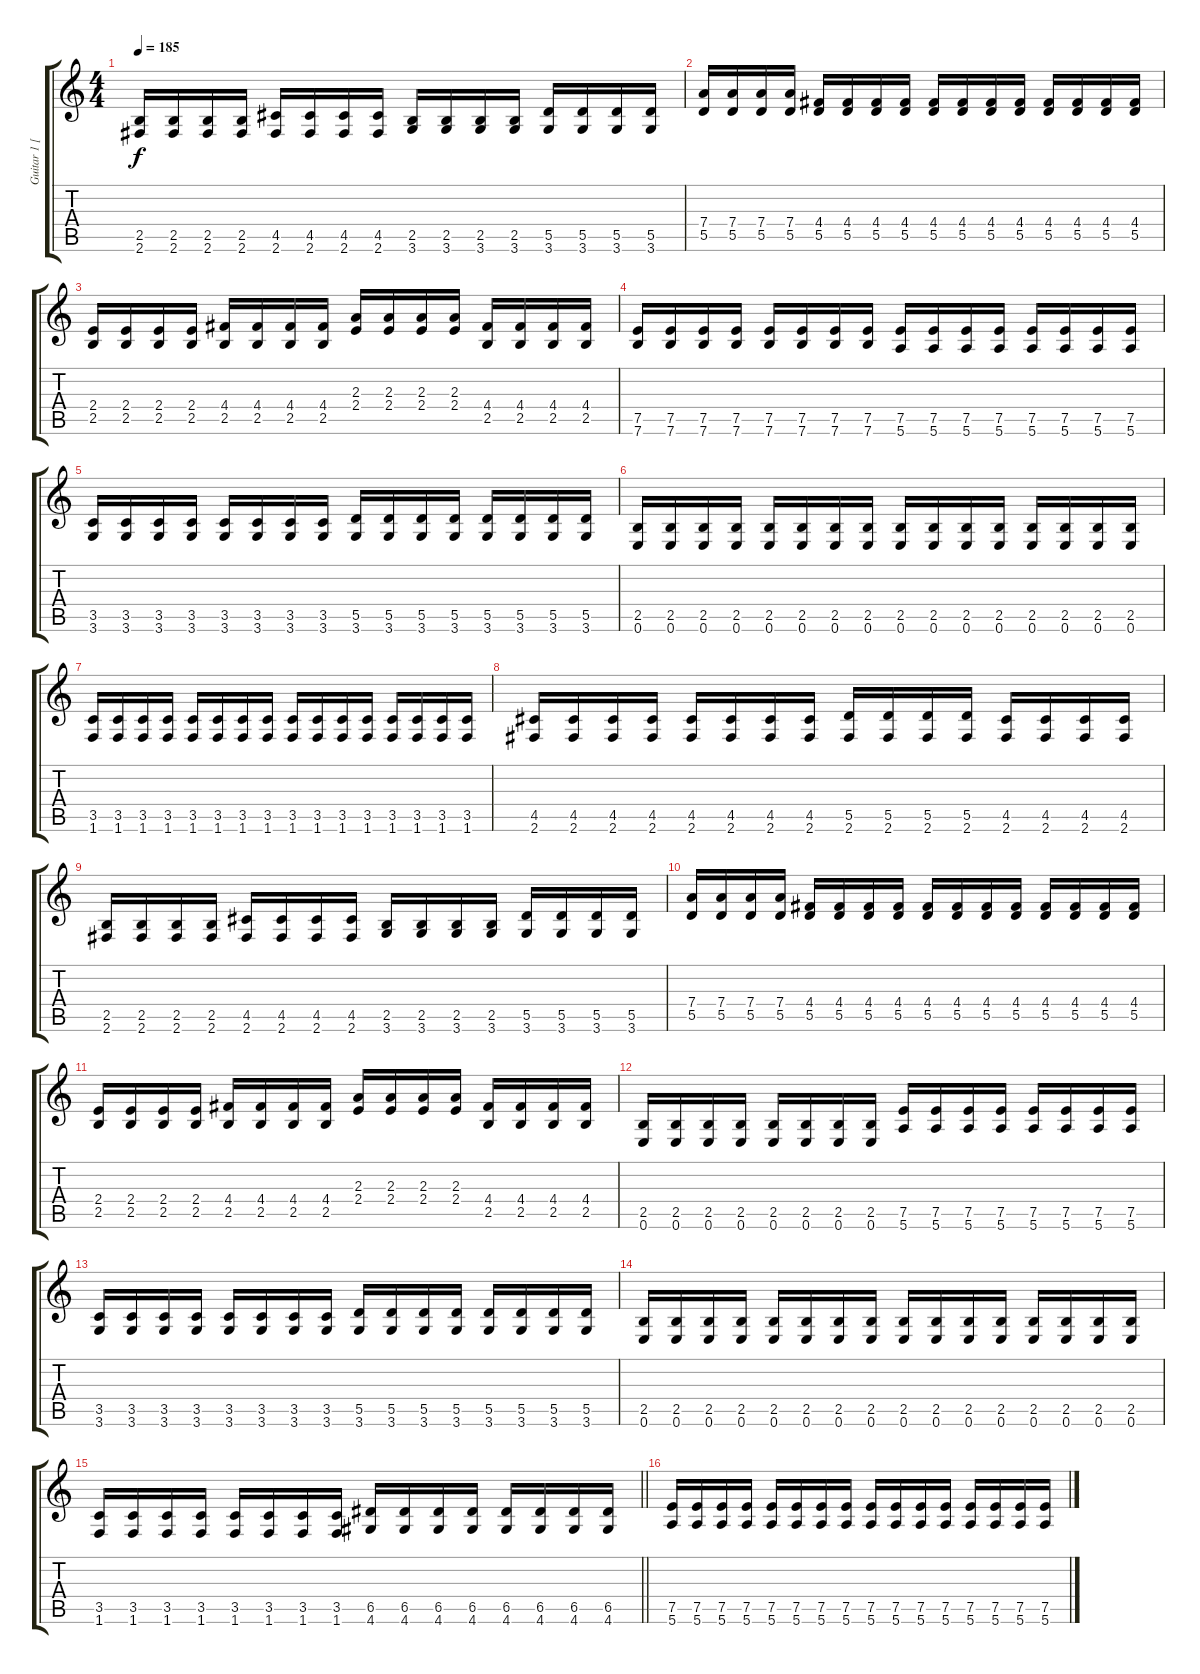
\track ("Guitar 1 [Left]" "Guitar 1 [") {instrument overdrivenguitar}
\staff {score tabs}
\tuning (E4 B3 G3 D3 A2 E2) {hide}
\ts (4 4)
\tempo 185
\clef g2
\ks c
(2.5 2.6).16{dy f} (2.5 2.6).16 (2.5 2.6).16 (2.5 2.6).16 (4.5 2.6).16 (4.5 2.6).16 (4.5 2.6).16 (4.5 2.6).16 (2.5 3.6).16 (2.5 3.6).16 (2.5 3.6).16 (2.5 3.6).16 (5.5 3.6).16 (5.5 3.6).16 (5.5 3.6).16 (5.5 3.6).16 |
(7.4 5.5).16 (7.4 5.5).16 (7.4 5.5).16 (7.4 5.5).16 (4.4 5.5).16 (4.4 5.5).16 (4.4 5.5).16 (4.4 5.5).16 (4.4 5.5).16 (4.4 5.5).16 (4.4 5.5).16 (4.4 5.5).16 (4.4 5.5).16 (4.4 5.5).16 (4.4 5.5).16 (4.4 5.5).16 |
(2.4 2.5).16 (2.4 2.5).16 (2.4 2.5).16 (2.4 2.5).16 (4.4 2.5).16 (4.4 2.5).16 (4.4 2.5).16 (4.4 2.5).16 (2.3 2.4).16 (2.3 2.4).16 (2.3 2.4).16 (2.3 2.4).16 (4.4 2.5).16 (4.4 2.5).16 (4.4 2.5).16 (4.4 2.5).16 |
(7.5 7.6).16 (7.5 7.6).16 (7.5 7.6).16 (7.5 7.6).16 (7.5 7.6).16 (7.5 7.6).16 (7.5 7.6).16 (7.5 7.6).16 (7.5 5.6).16 (7.5 5.6).16 (7.5 5.6).16 (7.5 5.6).16 (7.5 5.6).16 (7.5 5.6).16 (7.5 5.6).16 (7.5 5.6).16 |
(3.5 3.6).16 (3.5 3.6).16 (3.5 3.6).16 (3.5 3.6).16 (3.5 3.6).16 (3.5 3.6).16 (3.5 3.6).16 (3.5 3.6).16 (5.5 3.6).16 (5.5 3.6).16 (5.5 3.6).16 (5.5 3.6).16 (5.5 3.6).16 (5.5 3.6).16 (5.5 3.6).16 (5.5 3.6).16 |
(2.5 0.6).16 (2.5 0.6).16 (2.5 0.6).16 (2.5 0.6).16 (2.5 0.6).16 (2.5 0.6).16 (2.5 0.6).16 (2.5 0.6).16 (2.5 0.6).16 (2.5 0.6).16 (2.5 0.6).16 (2.5 0.6).16 (2.5 0.6).16 (2.5 0.6).16 (2.5 0.6).16 (2.5 0.6).16 |
(3.5 1.6).16 (3.5 1.6).16 (3.5 1.6).16 (3.5 1.6).16 (3.5 1.6).16 (3.5 1.6).16 (3.5 1.6).16 (3.5 1.6).16 (3.5 1.6).16 (3.5 1.6).16 (3.5 1.6).16 (3.5 1.6).16 (3.5 1.6).16 (3.5 1.6).16 (3.5 1.6).16 (3.5 1.6).16 |
(4.5 2.6).16 (4.5 2.6).16 (4.5 2.6).16 (4.5 2.6).16 (4.5 2.6).16 (4.5 2.6).16 (4.5 2.6).16 (4.5 2.6).16 (5.5 2.6).16 (5.5 2.6).16 (5.5 2.6).16 (5.5 2.6).16 (4.5 2.6).16 (4.5 2.6).16 (4.5 2.6).16 (4.5 2.6).16 |
(2.5 2.6).16 (2.5 2.6).16 (2.5 2.6).16 (2.5 2.6).16 (4.5 2.6).16 (4.5 2.6).16 (4.5 2.6).16 (4.5 2.6).16 (2.5 3.6).16 (2.5 3.6).16 (2.5 3.6).16 (2.5 3.6).16 (5.5 3.6).16 (5.5 3.6).16 (5.5 3.6).16 (5.5 3.6).16 |
(7.4 5.5).16 (7.4 5.5).16 (7.4 5.5).16 (7.4 5.5).16 (4.4 5.5).16 (4.4 5.5).16 (4.4 5.5).16 (4.4 5.5).16 (4.4 5.5).16 (4.4 5.5).16 (4.4 5.5).16 (4.4 5.5).16 (4.4 5.5).16 (4.4 5.5).16 (4.4 5.5).16 (4.4 5.5).16 |
(2.4 2.5).16 (2.4 2.5).16 (2.4 2.5).16 (2.4 2.5).16 (4.4 2.5).16 (4.4 2.5).16 (4.4 2.5).16 (4.4 2.5).16 (2.3 2.4).16 (2.3 2.4).16 (2.3 2.4).16 (2.3 2.4).16 (4.4 2.5).16 (4.4 2.5).16 (4.4 2.5).16 (4.4 2.5).16 |
(2.5 0.6).16 (2.5 0.6).16 (2.5 0.6).16 (2.5 0.6).16 (2.5 0.6).16 (2.5 0.6).16 (2.5 0.6).16 (2.5 0.6).16 (7.5 5.6).16 (7.5 5.6).16 (7.5 5.6).16 (7.5 5.6).16 (7.5 5.6).16 (7.5 5.6).16 (7.5 5.6).16 (7.5 5.6).16 |
(3.5 3.6).16 (3.5 3.6).16 (3.5 3.6).16 (3.5 3.6).16 (3.5 3.6).16 (3.5 3.6).16 (3.5 3.6).16 (3.5 3.6).16 (5.5 3.6).16 (5.5 3.6).16 (5.5 3.6).16 (5.5 3.6).16 (5.5 3.6).16 (5.5 3.6).16 (5.5 3.6).16 (5.5 3.6).16 |
(2.5 0.6).16 (2.5 0.6).16 (2.5 0.6).16 (2.5 0.6).16 (2.5 0.6).16 (2.5 0.6).16 (2.5 0.6).16 (2.5 0.6).16 (2.5 0.6).16 (2.5 0.6).16 (2.5 0.6).16 (2.5 0.6).16 (2.5 0.6).16 (2.5 0.6).16 (2.5 0.6).16 (2.5 0.6).16 |
\barLineRight lightlight
(3.5 1.6).16 (3.5 1.6).16 (3.5 1.6).16 (3.5 1.6).16 (3.5 1.6).16 (3.5 1.6).16 (3.5 1.6).16 (3.5 1.6).16 (6.5 4.6).16 (6.5 4.6).16 (6.5 4.6).16 (6.5 4.6).16 (6.5 4.6).16 (6.5 4.6).16 (6.5 4.6).16 (6.5 4.6).16 |
\section ("" "")
(7.5 5.6).16 (7.5 5.6).16 (7.5 5.6).16 (7.5 5.6).16 (7.5 5.6).16 (7.5 5.6).16 (7.5 5.6).16 (7.5 5.6).16 (7.5 5.6).16 (7.5 5.6).16 (7.5 5.6).16 (7.5 5.6).16 (7.5 5.6).16 (7.5 5.6).16 (7.5 5.6).16 (7.5 5.6).16
